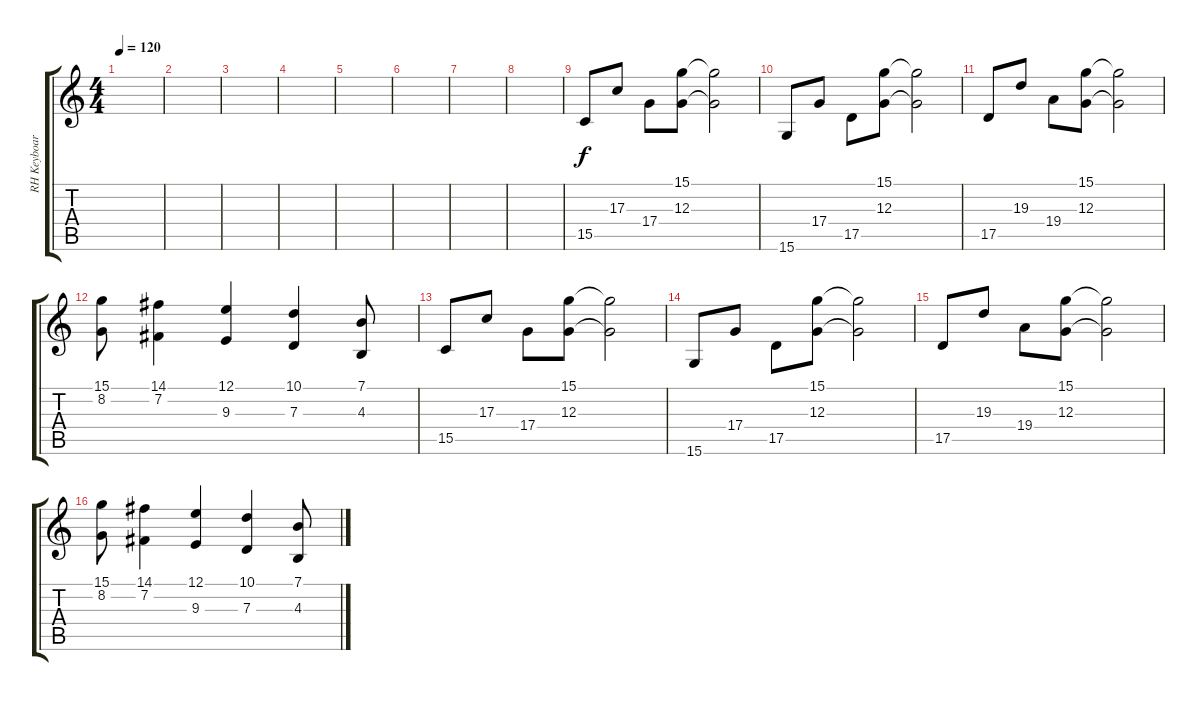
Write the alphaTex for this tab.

\track ("RH Keyboard" "RH Keyboar") {instrument acousticgrandpiano}
\staff {score tabs}
\tuning (E4 B3 G3 D3 A2 E2) {hide}
\ts (4 4)
\tempo 120
\clef g2
\ks c
|
|
|
|
|
|
|
|
15.5.8{volume 10 instrument pad1newage} 17.3.8 17.4.8 (15.1 12.3).8 (15.1{t} 12.3{t}).2 |
15.6.8 17.4.8 17.5.8 (15.1 12.3).8 (15.1{t} 12.3{t}).2 |
17.5.8 19.3.8 19.4.8 (15.1 12.3).8 (15.1{t} 12.3{t}).2 |
(15.1 8.2).8 (14.1 7.2).4 (12.1 9.3).4 (10.1 7.3).4 (7.1 4.3).8 |
15.5.8{volume 10 instrument pad1newage} 17.3.8 17.4.8 (15.1 12.3).8 (15.1{t} 12.3{t}).2 |
15.6.8 17.4.8 17.5.8 (15.1 12.3).8 (15.1{t} 12.3{t}).2 |
17.5.8 19.3.8 19.4.8 (15.1 12.3).8 (15.1{t} 12.3{t}).2 |
(15.1 8.2).8 (14.1 7.2).4 (12.1 9.3).4 (10.1 7.3).4 (7.1 4.3).8
